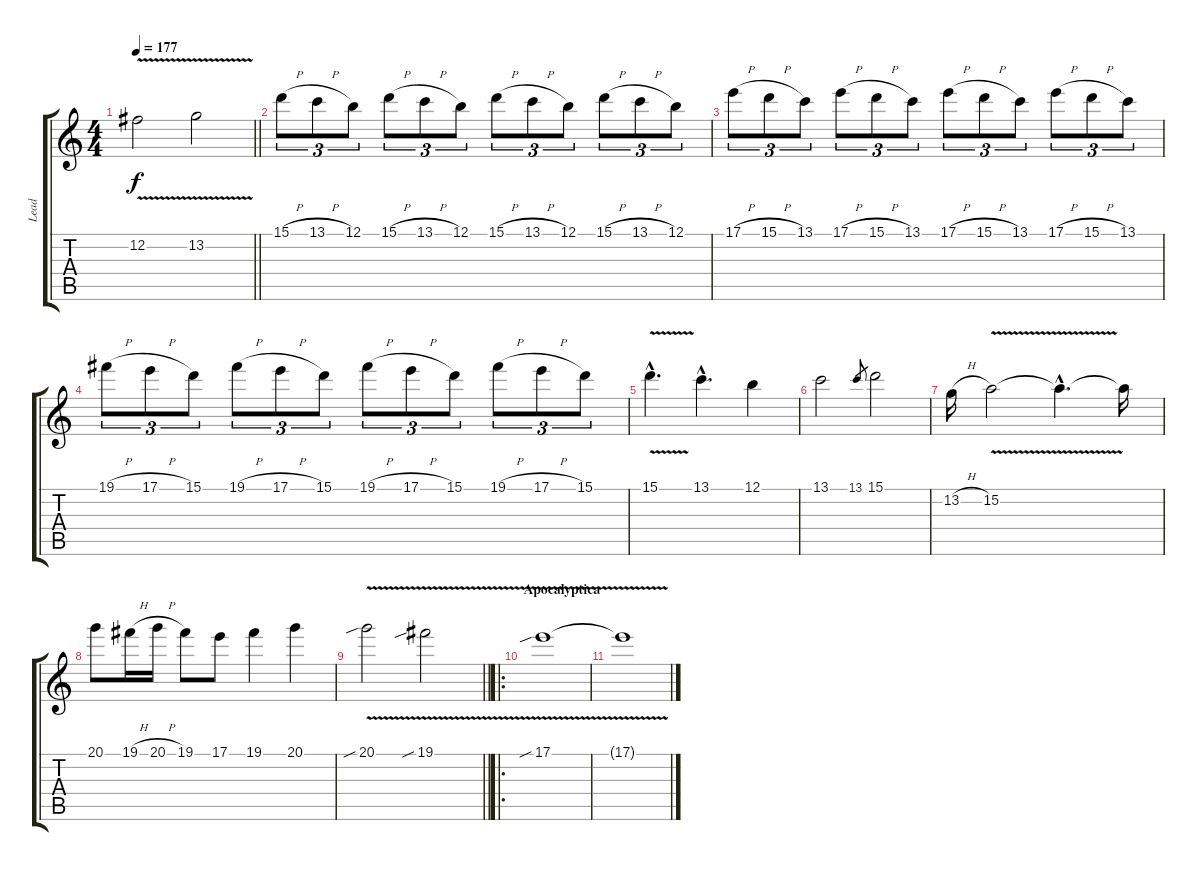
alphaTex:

\track ("Lead" "Lead") {instrument distortionguitar}
\staff {score tabs}
\tuning (B3 Gb3 D3 A2 E2 B1) {hide}
\ts (4 4)
\tempo 177
\clef g2
\barLineRight lightlight
\ks c
12.2{v}.2{dy f} 13.2{v}.2 |
15.1{h}.8{tu (3 2)} 13.1{h}.8{tu (3 2)} 12.1.8{tu (3 2)} 15.1{h}.8{tu (3 2)} 13.1{h}.8{tu (3 2)} 12.1.8{tu (3 2)} 15.1{h}.8{tu (3 2)} 13.1{h}.8{tu (3 2)} 12.1.8{tu (3 2)} 15.1{h}.8{tu (3 2)} 13.1{h}.8{tu (3 2)} 12.1.8{tu (3 2)} |
17.1{h}.8{tu (3 2)} 15.1{h}.8{tu (3 2)} 13.1.8{tu (3 2)} 17.1{h}.8{tu (3 2)} 15.1{h}.8{tu (3 2)} 13.1.8{tu (3 2)} 17.1{h}.8{tu (3 2)} 15.1{h}.8{tu (3 2)} 13.1.8{tu (3 2)} 17.1{h}.8{tu (3 2)} 15.1{h}.8{tu (3 2)} 13.1.8{tu (3 2)} |
19.1{h}.8{tu (3 2)} 17.1{h}.8{tu (3 2)} 15.1.8{tu (3 2)} 19.1{h}.8{tu (3 2)} 17.1{h}.8{tu (3 2)} 15.1.8{tu (3 2)} 19.1{h}.8{tu (3 2)} 17.1{h}.8{tu (3 2)} 15.1.8{tu (3 2)} 19.1{h}.8{tu (3 2)} 17.1{h}.8{tu (3 2)} 15.1.8{tu (3 2)} |
15.1{v hac}.4{d} 13.1{hac}.4{d} 12.1.4 |
13.1.2 13.1.8{gr} 15.1.2 |
13.2{h}.16 15.2{v}.2 15.2{hac t}.4{d} 15.2{t}.16 |
20.1.8 19.1{h}.16 20.1{h}.16 19.1.8 17.1.8 19.1.4 20.1.4 |
\barLineRight lightlight
20.1{v sib}.2 19.1{v sib}.2 |
\ro
\section ("" "Apocalyptica")
17.1{v sib}.1{volume 0} |
17.1{t}.1
